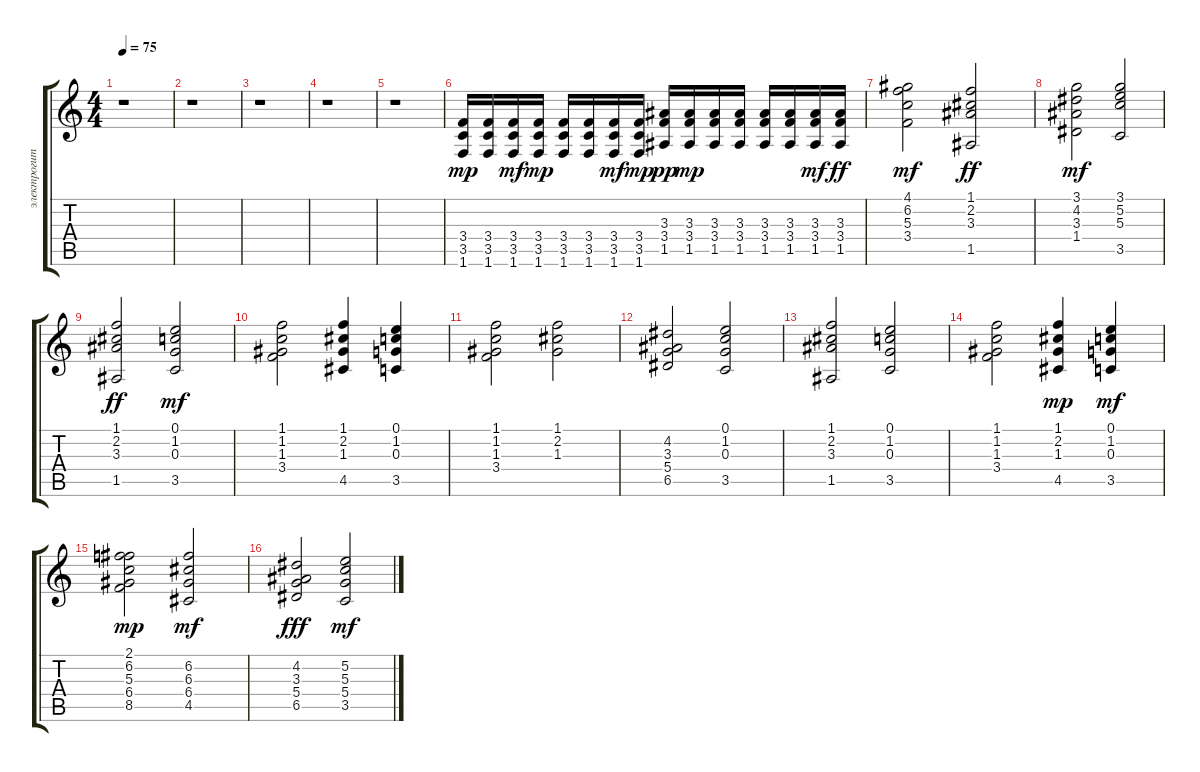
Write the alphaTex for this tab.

\track ("электрогитара 2 дубль" "электрогит") {instrument distortionguitar}
\staff {score tabs}
\tuning (E4 B3 G3 D3 A2 E2) {hide}
\ts (4 4)
\tempo 75
\clef g2
\ks c
r.1{dy mf} |
r.1 |
r.1 |
r.1 |
r.1 |
(3.4 3.5 1.6).16{dy mp} (3.4 3.5 1.6).16 (3.4 3.5 1.6).16{dy mf} (3.4 3.5 1.6).16{dy mp} (3.4 3.5 1.6).16 (3.4 3.5 1.6).16 (3.4 3.5 1.6).16{dy mf} (3.4 3.5 1.6).16{dy mp} (3.3 3.4 1.5).16{dy pp} (3.3 3.4 1.5).16{dy mp} (3.3 3.4 1.5).16 (3.3 3.4 1.5).16 (3.3 3.4 1.5).16 (3.3 3.4 1.5).16 (3.3 3.4 1.5).16{dy mf} (3.3 3.4 1.5).16{dy ff} |
(4.1 6.2 5.3 3.4).2{dy mf} (1.1 2.2 3.3 1.5).2{dy ff} |
(3.1 4.2 3.3 1.4).2{dy mf} (3.1 5.2 5.3 3.5).2 |
(1.1 2.2 3.3 1.5).2{dy ff} (0.1 1.2 0.3 3.5).2{dy mf} |
(1.1 1.2 1.3 3.4).2 (1.1 2.2 1.3 4.5).4 (0.1 1.2 0.3 3.5).4 |
(1.1 1.2 1.3 3.4).2 (1.1 2.2 1.3).2 |
(4.2 3.3 5.4 6.5).2 (0.1 1.2 0.3 3.5).2 |
(1.1 2.2 3.3 1.5).2 (0.1 1.2 0.3 3.5).2 |
(1.1 1.2 1.3 3.4).2 (1.1 2.2 1.3 4.5).4{dy mp} (0.1 1.2 0.3 3.5).4{dy mf} |
(2.1 6.2 5.3 6.4 8.5).2{dy mp} (6.2 6.3 6.4 4.5).2{dy mf} |
(4.2 3.3 5.4 6.5).2{dy fff} (5.2 5.3 5.4 3.5).2{dy mf}
